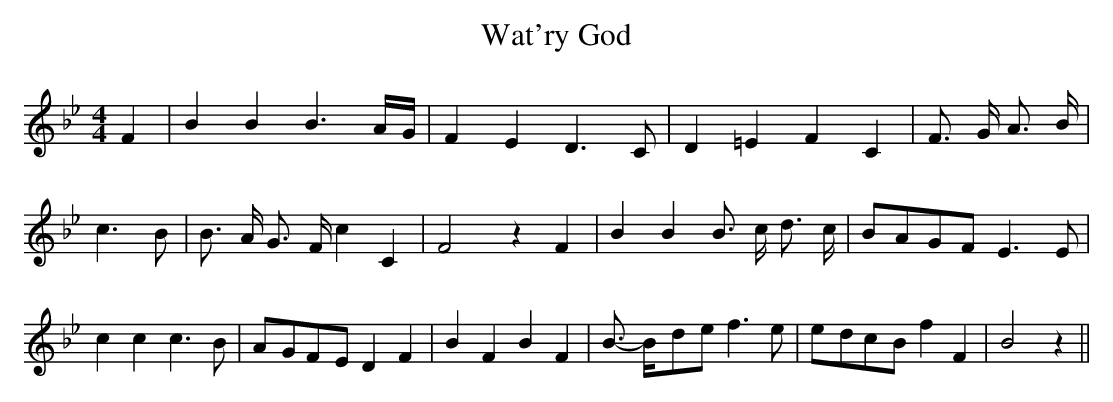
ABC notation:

X:1
T:Wat'ry God
M:4/4
L:1/4
K:Bb
 F| B B B3/2A/4-G/4| F E D3/2 C/2| D =E F C| F3/4- G/4 A3/4- B/4| c3/2 B/2|\
 B3/4- A/4 G3/4- F/4 c C| F2 z F| B B B3/4- c/4 d3/4- c/4|B/2-A/2G/2-F/2 E3/2 E/2|\
 c c c3/2 B/2|A/2-G/2F/2-E/2 D F| B F B F| B3/4- B/4-d/2-e/2 f3/2 e/2|\
e/2-d/2c/2-B/2 f F| B2 z||
